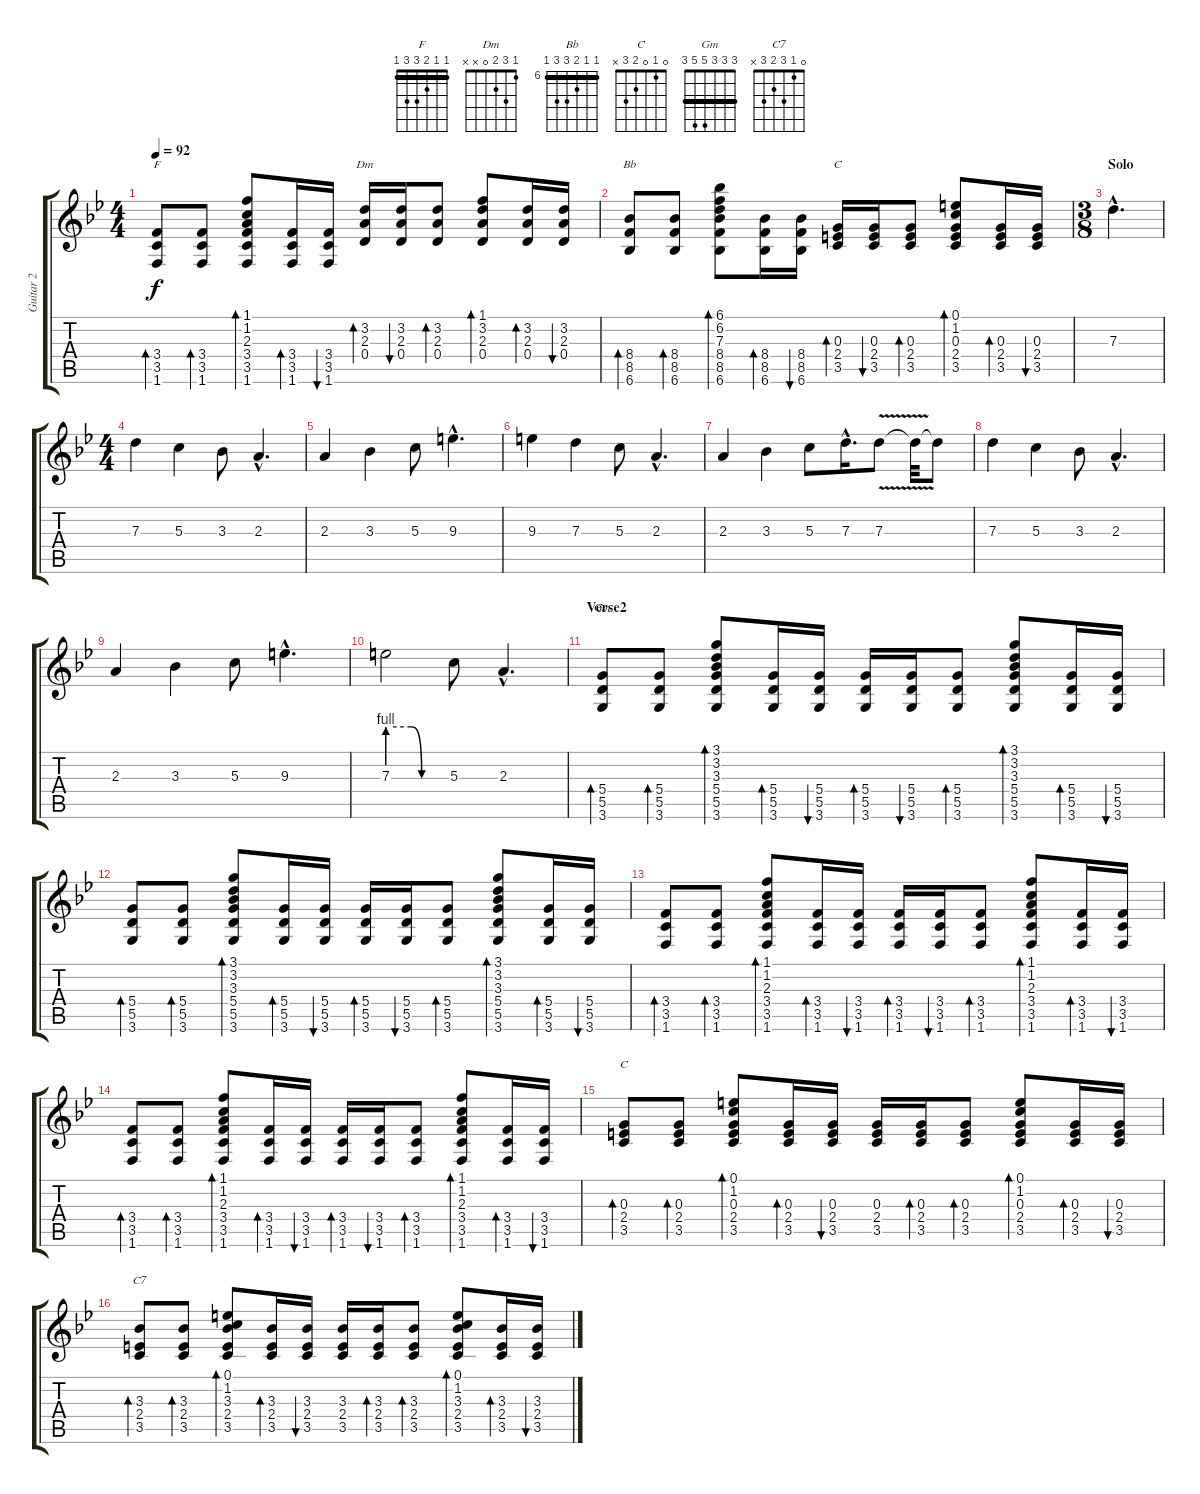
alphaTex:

\track ("Guitar 2" "Guitar 2") {instrument acousticguitarsteel}
\staff {score tabs}
\tuning (E4 B3 G3 D3 A2 E2) {hide}
\chord ("F" 1 1 2 3 3 1) {barre 1}
\chord ("Dm" 1 3 2 0 x x)
\chord ("Bb" 6 6 7 8 8 6) {firstfret 6 barre 6}
\chord ("C" x x 0 2 3 x)
\chord ("Gm" 3 3 3 5 5 3) {barre 3}
\chord ("C" 0 1 0 2 3 x)
\chord ("C7" 0 1 3 2 3 x)
\ts (4 4)
\tempo 92
\clef g2
\ks bb
(3.4 3.5 1.6).8{bd 30 ch "F" dy f} (3.4 3.5 1.6).8{bd 30} (1.1 1.2 2.3 3.4 3.5 1.6).8{bd 30} (3.4 3.5 1.6).16{bd 60} (3.4 3.5 1.6).16{bu 60} (3.2 2.3 0.4).16{bd 60 ch "Dm"} (3.2 2.3 0.4).16{bu 60} (3.2 2.3 0.4).8{bd 60} (1.1 3.2 2.3 0.4).8{bd 60} (3.2 2.3 0.4).16{bd 60} (3.2 2.3 0.4).16{bu 60} |
(8.4 8.5 6.6).8{bd 30 ch "Bb"} (8.4 8.5 6.6).8{bd 30} (6.1 6.2 7.3 8.4 8.5 6.6).8{bd 30} (8.4 8.5 6.6).16{bd 60} (8.4 8.5 6.6).16{bu 60} (0.3 2.4 3.5).16{bd 60 ch "C"} (0.3 2.4 3.5).16{bu 60} (0.3 2.4 3.5).8{bd 60} (0.1 1.2 0.3 2.4 3.5).8{bd 60} (0.3 2.4 3.5).16{bd 60} (0.3 2.4 3.5).16{bu 60} |
\ts (3 8)
\section ("" "Solo")
7.3{hac}.4{d volume 16 instrument overdrivenguitar} |
\ts (4 4)
7.3.4 5.3.4 3.3.8 2.3{hac}.4{d} |
2.3.4 3.3.4 5.3.8 9.3{hac}.4{d} |
9.3.4 7.3.4 5.3.8 2.3{hac}.4{d} |
2.3.4 3.3.4 5.3.8 7.3{hac}.16{d} 7.3{v}.8 7.3{t}.32 7.3{t}.8 |
7.3.4 5.3.4 3.3.8 2.3{hac}.4{d} |
2.3.4 3.3.4 5.3.8 9.3{hac}.4{d} |
7.3{be (custom 0 4 24 4 35 0 60 0)}.2{volume 11} 5.3.8 2.3{hac}.4{d} |
\section ("" "Verse2")
(5.4 5.5 3.6).8{bd 30 ch "Gm" volume 11 instrument acousticguitarsteel} (5.4 5.5 3.6).8{bd 30} (3.1 3.2 3.3 5.4 5.5 3.6).8{bd 30} (5.4 5.5 3.6).16{bd 60} (5.4 5.5 3.6).16{bu 60} (5.4 5.5 3.6).16{bd 60} (5.4 5.5 3.6).16{bu 60} (5.4 5.5 3.6).8{bd 60} (3.1 3.2 3.3 5.4 5.5 3.6).8{bd 60} (5.4 5.5 3.6).16{bd 60} (5.4 5.5 3.6).16{bu 60} |
(5.4 5.5 3.6).8{bd 30} (5.4 5.5 3.6).8{bd 30} (3.1 3.2 3.3 5.4 5.5 3.6).8{bd 30} (5.4 5.5 3.6).16{bd 60} (5.4 5.5 3.6).16{bu 60} (5.4 5.5 3.6).16{bd 60} (5.4 5.5 3.6).16{bu 60} (5.4 5.5 3.6).8{bd 60} (3.1 3.2 3.3 5.4 5.5 3.6).8{bd 60} (5.4 5.5 3.6).16{bd 60} (5.4 5.5 3.6).16{bu 60} |
(3.4 3.5 1.6).8{bd 30} (3.4 3.5 1.6).8{bd 30} (1.1 1.2 2.3 3.4 3.5 1.6).8{bd 30} (3.4 3.5 1.6).16{bd 60} (3.4 3.5 1.6).16{bu 60} (3.4 3.5 1.6).16{bd 60} (3.4 3.5 1.6).16{bu 60} (3.4 3.5 1.6).8{bd 60} (1.1 1.2 2.3 3.4 3.5 1.6).8{bd 60} (3.4 3.5 1.6).16{bd 60} (3.4 3.5 1.6).16{bu 60} |
(3.4 3.5 1.6).8{bd 30} (3.4 3.5 1.6).8{bd 30} (1.1 1.2 2.3 3.4 3.5 1.6).8{bd 30} (3.4 3.5 1.6).16{bd 60} (3.4 3.5 1.6).16{bu 60} (3.4 3.5 1.6).16{bd 60} (3.4 3.5 1.6).16{bu 60} (3.4 3.5 1.6).8{bd 60} (1.1 1.2 2.3 3.4 3.5 1.6).8{bd 60} (3.4 3.5 1.6).16{bd 60} (3.4 3.5 1.6).16{bu 60} |
(0.3 2.4 3.5).8{bd 30 ch "C"} (0.3 2.4 3.5).8{bd 30} (0.1 1.2 0.3 2.4 3.5).8{bd 30} (0.3 2.4 3.5).16{bd 60} (0.3 2.4 3.5).16{bu 60} (0.3 2.4 3.5).16 (0.3 2.4 3.5).16{bd 30} (0.3 2.4 3.5).8{bd 60} (0.1 1.2 0.3 2.4 3.5).8{bd 60} (0.3 2.4 3.5).16{bd 60} (0.3 2.4 3.5).16{bu 60} |
(3.3 2.4 3.5).8{bd 30 ch "C7"} (3.3 2.4 3.5).8{bd 30} (0.1 1.2 3.3 2.4 3.5).8{bd 30} (3.3 2.4 3.5).16{bd 60} (3.3 2.4 3.5).16{bu 60} (3.3 2.4 3.5).16 (3.3 2.4 3.5).16{bd 30} (3.3 2.4 3.5).8{bd 60} (0.1 1.2 3.3 2.4 3.5).8{bd 60} (3.3 2.4 3.5).16{bd 60} (3.3 2.4 3.5).16{bu 60}
